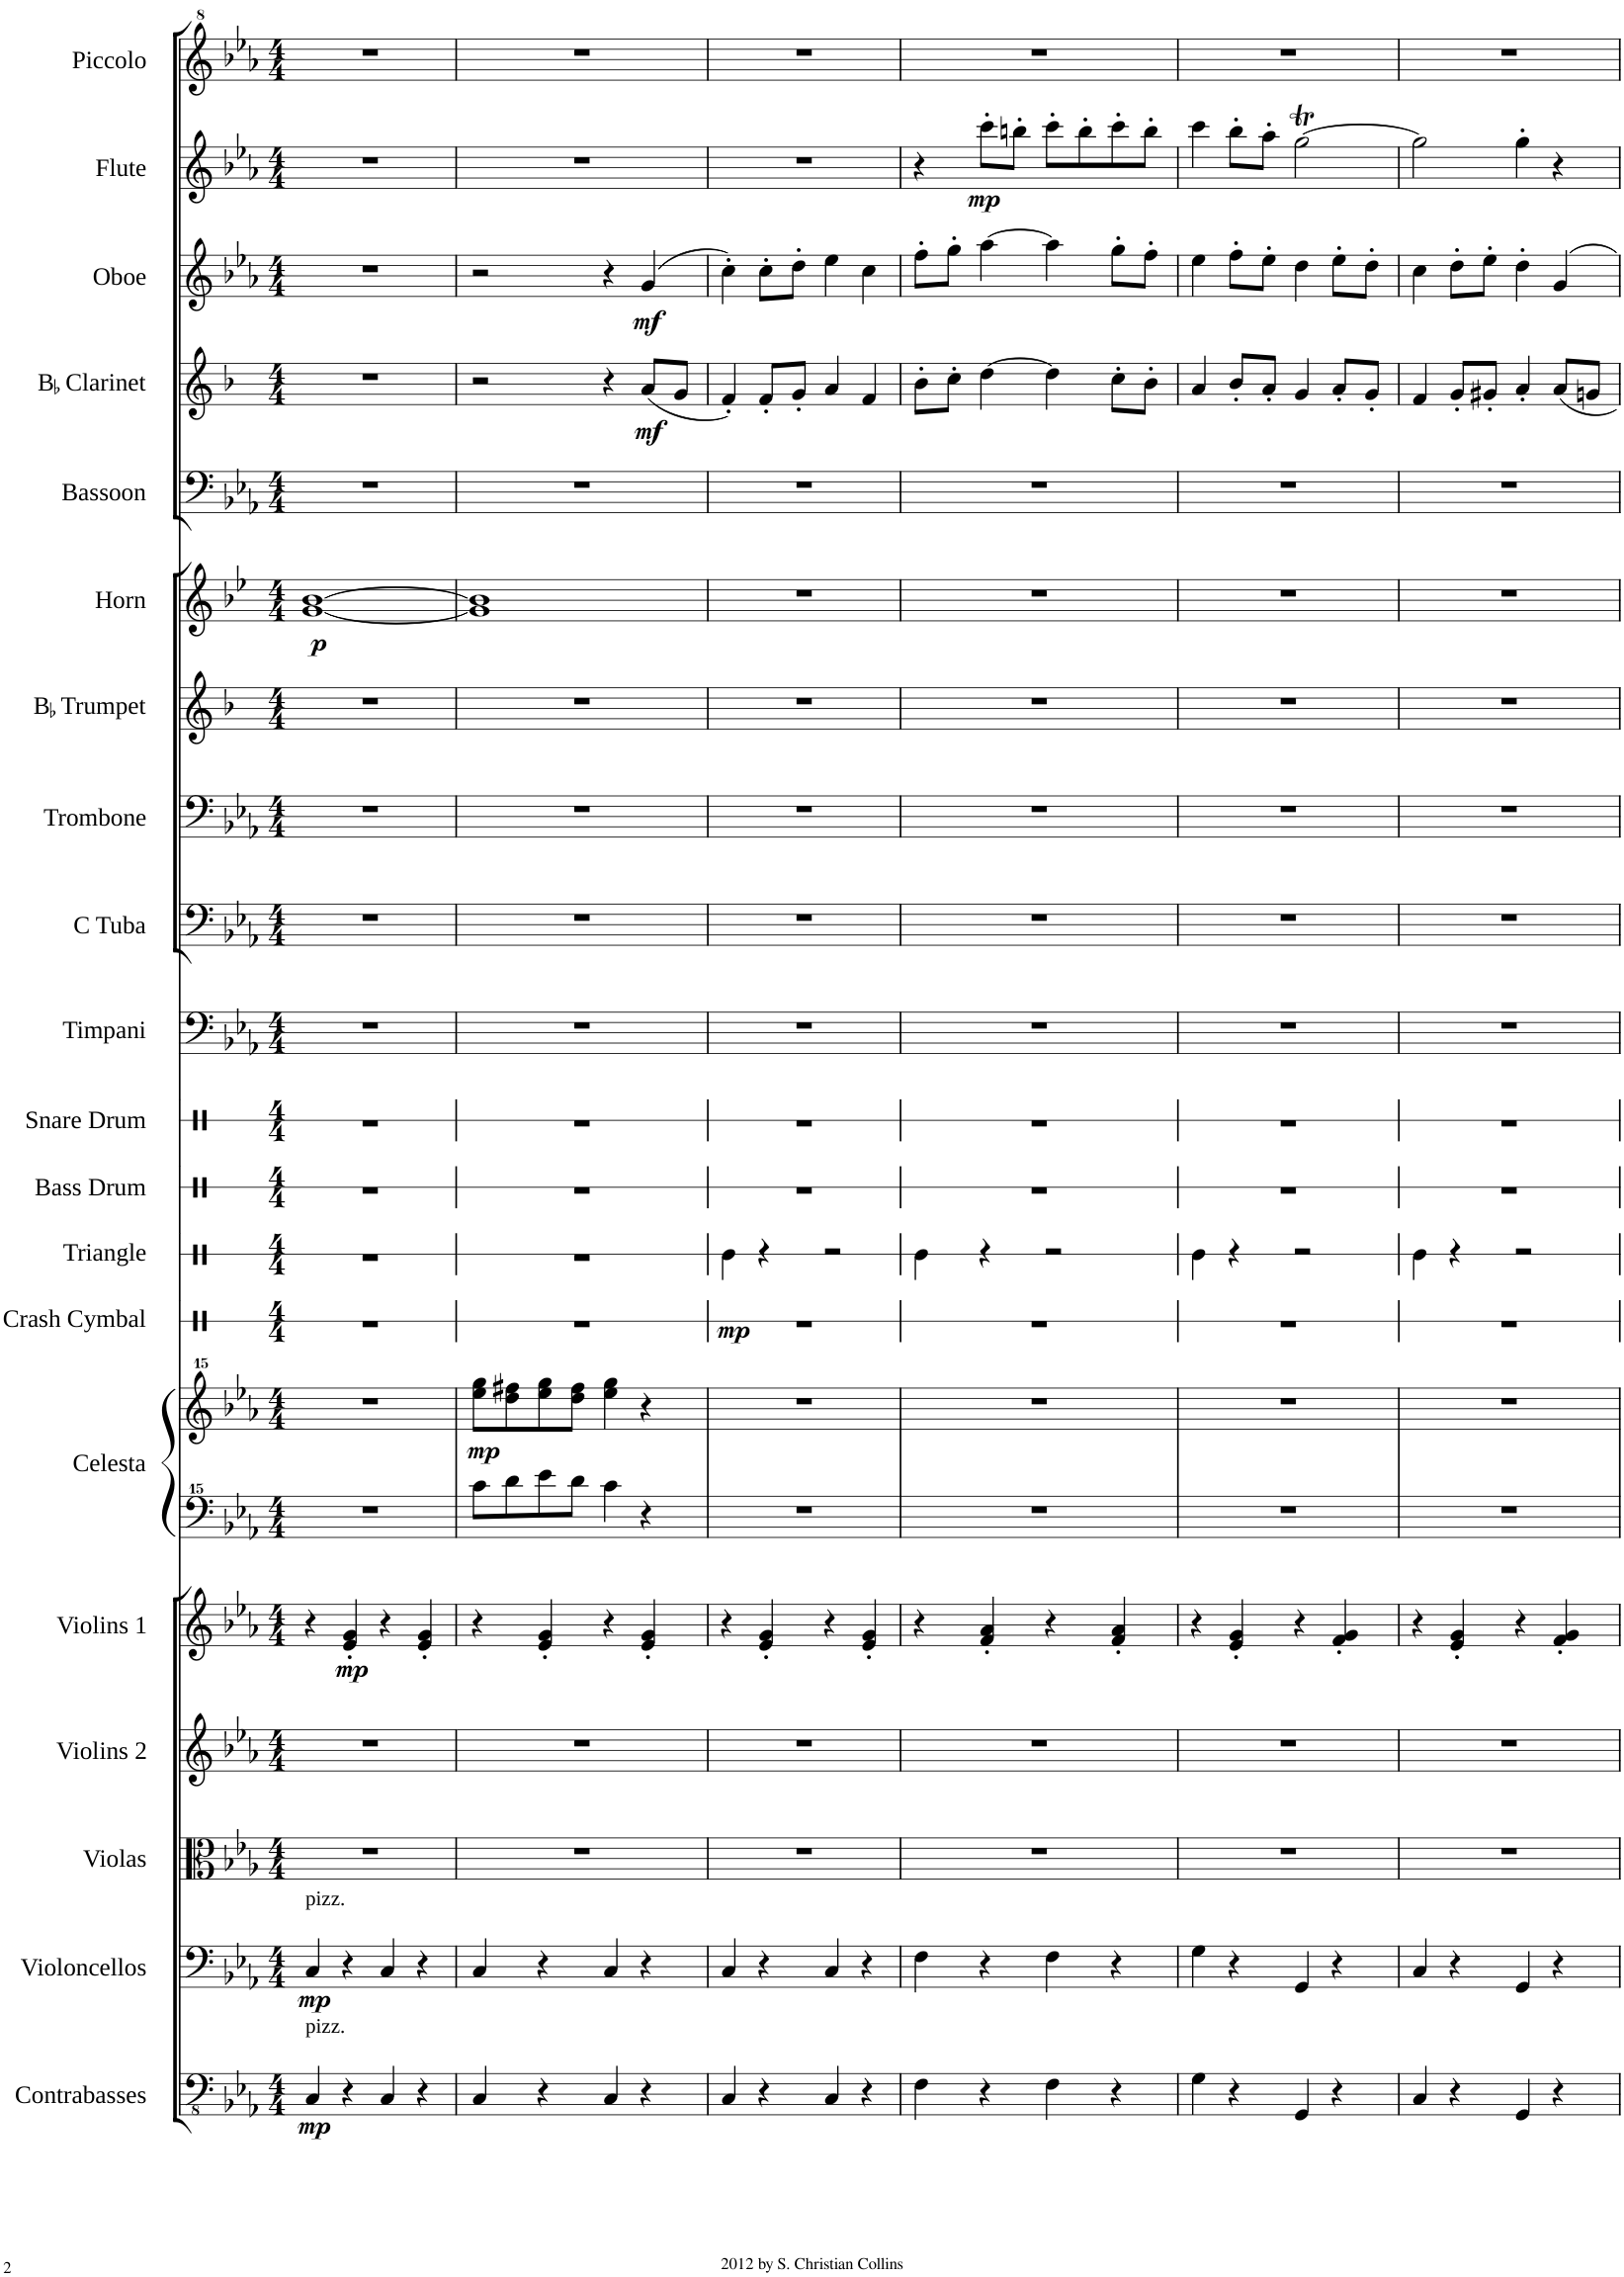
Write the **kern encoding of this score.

**kern	**dynam	**kern	**dynam	**kern	**dynam	**kern	**kern	**dynam	**kern	**dynam	**kern	**dynam	**kern	**dynam	**kern	**dynam
*part8	*part8	*part7	*part7	*part6	*part6	*part5	*part5	*part5	*part4	*part4	*part3	*part3	*part2	*part2	*part1	*part1
*staff9	*staff9	*staff8	*staff8	*staff7	*staff7	*staff6	*staff5	*staff5/6	*staff4	*staff4	*staff3	*staff3	*staff2	*staff2	*staff1	*staff1
*I"Contrabasses	*	*I"Violoncellos	*	*I"Violins 1	*	*I"Celesta	*	*	*I"Horn	*	*I"BaccidentalFlat Clarinet	*	*I"Oboe	*	*I"Flute	*
*I'Cbs.	*	*I'Vlcs.	*	*I'Vlns. 1	*	*I'Cel.	*	*	*I'Hn.	*	*I'BaccidentalFlat Cl.	*	*I'Ob.	*	*I'Fl.	*
*clefFv4	*	*clefF4	*	*clefG2	*	*clefF^^4	*clefG^^2	*	*clefG2	*	*clefG2	*	*clefG2	*	*clefG2	*
*	*	*	*	*	*	*	*	*	*Trd4c7	*	*Trd1c2	*	*	*	*	*
*k[b-e-a-]	*	*k[b-e-a-]	*	*k[b-e-a-]	*	*k[b-e-a-]	*k[b-e-a-]	*	*k[b-e-]	*	*k[b-]	*	*k[b-e-a-]	*	*k[b-e-a-]	*
*M4/4	*	*M4/4	*	*M4/4	*	*M4/4	*M4/4	*	*M4/4	*	*M4/4	*	*M4/4	*	*M4/4	*
=1	=1	=1	=1	=1	=1	=1	=1	=1	=1	=1	=1	=1	=1	=1	=1	=1
!	!	!LO:TX:a:t=pizz.	!	!	!	!	!	!	!	!	!	!	!	!	!	!
!LO:TX:a:t=pizz.	!	!	!	!	!	!	!	!	!	!	!	!	!	!	!	!
!	!LO:DY:b	!	!LO:DY:b	!	!	!	!	!	!	!LO:DY:b	!	!	!	!	!	!
4CC/	mp	4C/	mp	4r	.	1r	1r	.	[1g [1b-	p	1r	.	1r	.	1r	.
!	!	!	!	!	!LO:DY:b	!	!	!	!	!	!	!	!	!	!	!
4r	.	4r	.	4e-/' 4g/'	mp	.	.	.	.	.	.	.	.	.	.	.
4CC/	.	4C/	.	4r	.	.	.	.	.	.	.	.	.	.	.	.
4r	.	4r	.	4e-/' 4g/'	.	.	.	.	.	.	.	.	.	.	.	.
=2	=2	=2	=2	=2	=2	=2	=2	=2	=2	=2	=2	=2	=2	=2	=2	=2
!	!	!	!	!	!	!	!	!LO:DY:b	!	!	!	!	!	!	!	!
4CC/	.	4C/	.	4r	.	8ccc\L	8eeee-\ 8gggg\L	mp	1g] 1b-]	.	2r	.	2r	.	1r	.
.	.	.	.	.	.	8ddd\	8dddd\ 8ffff#X\	.	.	.	.	.	.	.	.	.
4r	.	4r	.	4e-/' 4g/'	.	8eee-\	8eeee-\ 8gggg\	.	.	.	.	.	.	.	.	.
.	.	.	.	.	.	8ddd\J	8dddd\ 8ffff#\J	.	.	.	.	.	.	.	.	.
4CC/	.	4C/	.	4r	.	4ccc\	4eeee-\ 4gggg\	.	.	.	4r	.	4r	.	.	.
!	!	!	!	!	!	!	!	!	!	!	!	!LO:DY:b	!	!LO:DY:b	!	!
4r	.	4r	.	4e-/' 4g/'	.	4r	4r	.	.	.	(8a/L	mf	(4g/	mf	.	.
.	.	.	.	.	.	.	.	.	.	.	8g/J	.	.	.	.	.
=3	=3	=3	=3	=3	=3	=3	=3	=3	=3	=3	=3	=3	=3	=3	=3	=3
4CC/	.	4C/	.	4r	.	1r	1r	.	1r	.	4f'/)	.	4cc'\)	.	1r	.
4r	.	4r	.	4e-/' 4g/'	.	.	.	.	.	.	8f'/L	.	8cc'\L	.	.	.
.	.	.	.	.	.	.	.	.	.	.	8g'/J	.	8dd'\J	.	.	.
4CC/	.	4C/	.	4r	.	.	.	.	.	.	4a/	.	4ee-\	.	.	.
4r	.	4r	.	4e-/' 4g/'	.	.	.	.	.	.	4f/	.	4cc\	.	.	.
=4	=4	=4	=4	=4	=4	=4	=4	=4	=4	=4	=4	=4	=4	=4	=4	=4
4FF\	.	4F\	.	4r	.	1r	1r	.	1r	.	8b-'\L	.	8ff'\L	.	4r	.
.	.	.	.	.	.	.	.	.	.	.	8cc'\J	.	8gg'\J	.	.	.
!	!	!	!	!	!	!	!	!	!	!	!	!	!	!	!	!LO:DY:b
4r	.	4r	.	4f/' 4a-/'	.	.	.	.	.	.	[4dd\	.	[4aa-\	.	8ccc'\L	mp
.	.	.	.	.	.	.	.	.	.	.	.	.	.	.	8bbn'\J	.
4FF\	.	4F\	.	4r	.	.	.	.	.	.	4dd\]	.	4aa-\]	.	8ccc'\L	.
.	.	.	.	.	.	.	.	.	.	.	.	.	.	.	8bb'\	.
4r	.	4r	.	4f/' 4a-/'	.	.	.	.	.	.	8cc'\L	.	8gg'\L	.	8ccc'\	.
.	.	.	.	.	.	.	.	.	.	.	8b-'\J	.	8ff'\J	.	8bb'\J	.
=5	=5	=5	=5	=5	=5	=5	=5	=5	=5	=5	=5	=5	=5	=5	=5	=5
4GG\	.	4G\	.	4r	.	1r	1r	.	1r	.	4a/	.	4ee-\	.	4ccc\	.
4r	.	4r	.	4e-/' 4g/'	.	.	.	.	.	.	8b-'/L	.	8ff'\L	.	8bb-'\L	.
.	.	.	.	.	.	.	.	.	.	.	8a'/J	.	8ee-'\J	.	8aa-'\J	.
4GGG/	.	4GG/	.	4r	.	.	.	.	.	.	4g/	.	4dd\	.	[2ggt\	.
4r	.	4r	.	4f/' 4g/'	.	.	.	.	.	.	8a'/L	.	8ee-'\L	.	.	.
.	.	.	.	.	.	.	.	.	.	.	8g'/J	.	8dd'\J	.	.	.
=6	=6	=6	=6	=6	=6	=6	=6	=6	=6	=6	=6	=6	=6	=6	=6	=6
4CC/	.	4C/	.	4r	.	1r	1r	.	1r	.	4f/	.	4cc\	.	2gg\]	.
4r	.	4r	.	4e-/' 4g/'	.	.	.	.	.	.	8g'/L	.	8dd'\L	.	.	.
.	.	.	.	.	.	.	.	.	.	.	8g#X'/J	.	8ee-'\J	.	.	.
4GGG/	.	4GG/	.	4r	.	.	.	.	.	.	4a'/	.	4dd'\	.	4gg'\	.
4r	.	4r	.	4f/' 4g/'	.	.	.	.	.	.	8a/L	.	4g/	.	4r	.
.	.	.	.	.	.	.	.	.	.	.	8gn/J	.	.	.	.	.
=	=	=	=	=	=	=	=	=	=	=	=	=	=	=	=	=
*-	*-	*-	*-	*-	*-	*-	*-	*-	*-	*-	*-	*-	*-	*-	*-	*-
